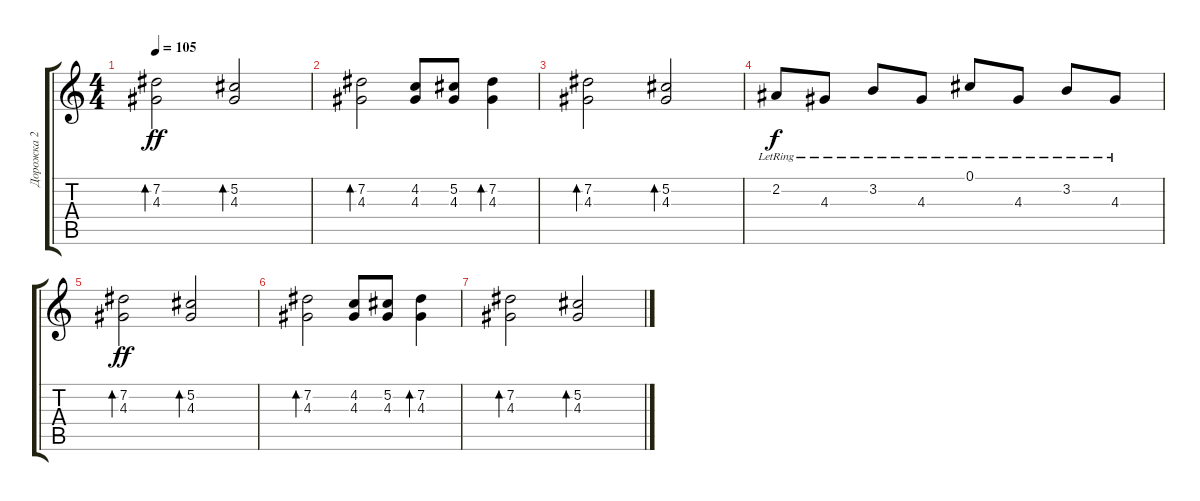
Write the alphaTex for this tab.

\track ("Дорожка 2" "Дорожка 2") {instrument electricguitarclean}
\staff {score tabs}
\tuning (Db4 Ab3 E3 B2 Gb2 B1) {hide}
\ts (4 4)
\tempo 105
\clef g2
\ks c
(7.2 4.3).2{bd 60 dy ff} (5.2 4.3).2{bd 60} |
(7.2 4.3).2{bd 60} (4.2 4.3).8 (5.2 4.3).8 (7.2 4.3).4{bd 60} |
(7.2 4.3).2{bd 60} (5.2 4.3).2{bd 60} |
2.2{lr}.8{dy f} 4.3{lr}.8 3.2{lr}.8 4.3{lr}.8 0.1{lr}.8 4.3{lr}.8 3.2{lr}.8 4.3{lr}.8 |
(7.2 4.3).2{bd 60 dy ff} (5.2 4.3).2{bd 60} |
(7.2 4.3).2{bd 60} (4.2 4.3).8 (5.2 4.3).8 (7.2 4.3).4{bd 60} |
(7.2 4.3).2{bd 60} (5.2 4.3).2{bd 60}
